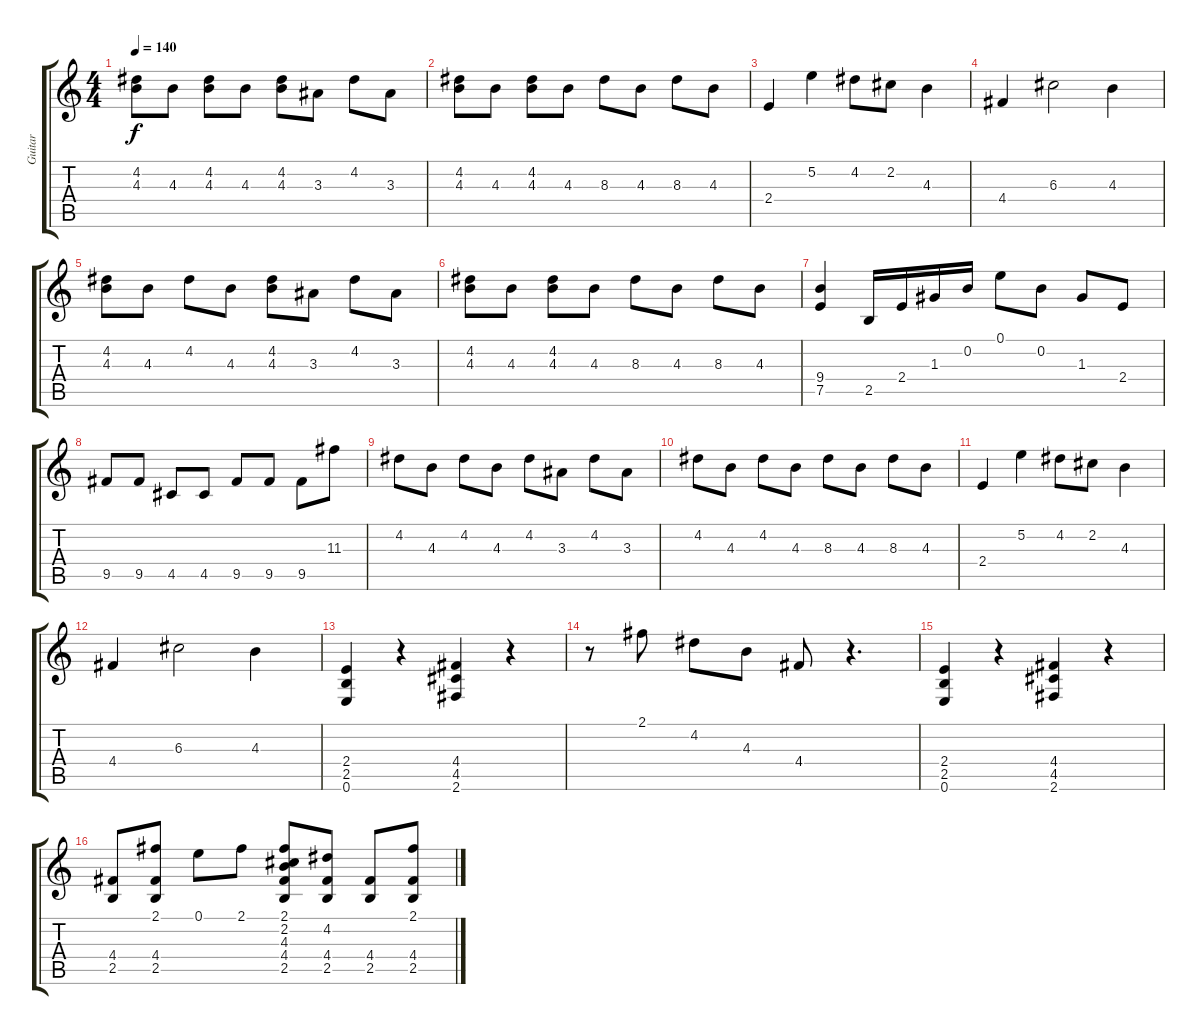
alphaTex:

\track ("Guitar" "Guitar") {instrument overdrivenguitar}
\staff {score tabs}
\tuning (E4 B3 G3 D3 A2 E2) {hide}
\ts (4 4)
\tempo 140
\clef g2
\ks c
(4.2 4.3).8{dy f} 4.3.8 (4.2 4.3).8 4.3.8 (4.2 4.3).8 3.3.8 4.2.8 3.3.8 |
(4.2 4.3).8 4.3.8 (4.2 4.3).8 4.3.8 8.3.8 4.3.8 8.3.8 4.3.8 |
2.4.4 5.2.4 4.2.8 2.2.8 4.3.4 |
4.4.4 6.3.2 4.3.4 |
(4.2 4.3).8 4.3.8 4.2.8 4.3.8 (4.2 4.3).8 3.3.8 4.2.8 3.3.8 |
(4.2 4.3).8 4.3.8 (4.2 4.3).8 4.3.8 8.3.8 4.3.8 8.3.8 4.3.8 |
(9.4 7.5).4 2.5.16 2.4.16 1.3.16 0.2.16 0.1.8 0.2.8 1.3.8 2.4.8 |
9.5.8 9.5.8 4.5.8 4.5.8 9.5.8 9.5.8 9.5.8 11.3.8 |
4.2.8 4.3.8 4.2.8 4.3.8 4.2.8 3.3.8 4.2.8 3.3.8 |
4.2.8 4.3.8 4.2.8 4.3.8 8.3.8 4.3.8 8.3.8 4.3.8 |
2.4.4 5.2.4 4.2.8 2.2.8 4.3.4 |
4.4.4 6.3.2 4.3.4 |
(2.4 2.5 0.6).4 r.4 (4.4 4.5 2.6).4 r.4 |
r.8 2.1.8 4.2.8 4.3.8 4.4.8 r.4{d} |
(2.4 2.5 0.6).4 r.4 (4.4 4.5 2.6).4 r.4 |
(4.4 2.5).8 (2.1 4.4 2.5).8 0.1.8 2.1.8 (2.1 2.2 4.3 4.4 2.5).8 (4.2 4.4 2.5).8 (4.4 2.5).8 (2.1 4.4 2.5).8
